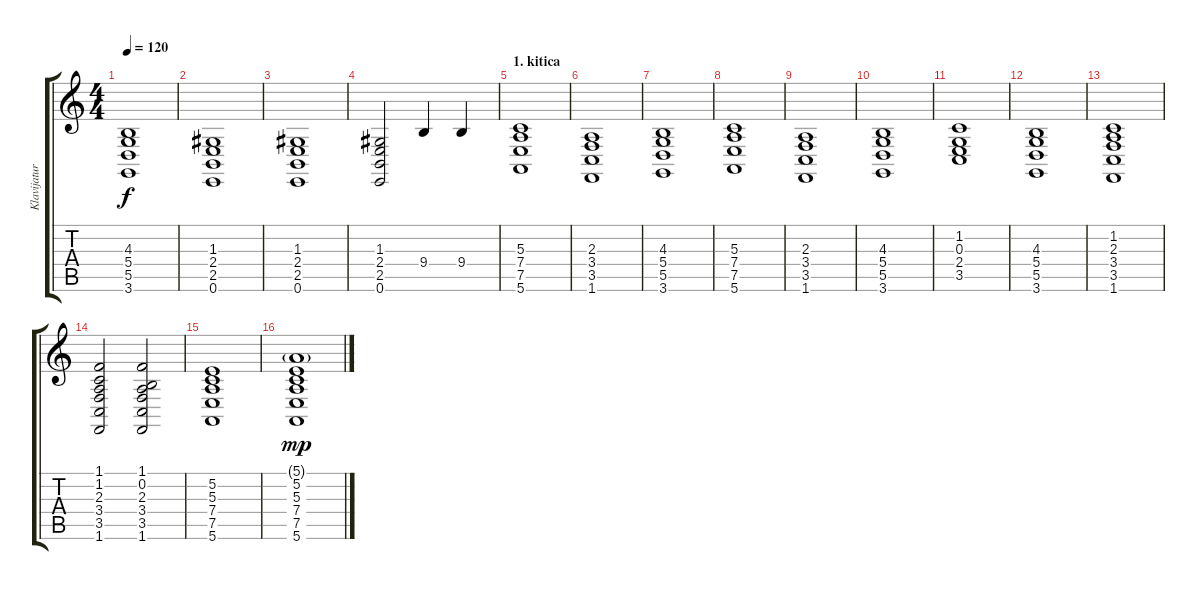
\track ("Klavijature 2" "Klavijatur") {instrument drawbarorgan}
\staff {score tabs}
\tuning (E4 B3 G3 D3 A2 E2) {hide}
\ts (4 4)
\tempo 120
\clef g2
\ks c
(4.3 5.4 5.5 3.6).1{dy f} |
(1.3 2.4 2.5 0.6).1 |
(1.3 2.4 2.5 0.6).1 |
(1.3 2.4 2.5 0.6).2 9.4.4 9.4.4 |
\section ("" "1. kitica")
(5.3 7.4 7.5 5.6).1 |
(2.3 3.4 3.5 1.6).1 |
(4.3 5.4 5.5 3.6).1 |
(5.3 7.4 7.5 5.6).1 |
(2.3 3.4 3.5 1.6).1 |
(4.3 5.4 5.5 3.6).1 |
(1.2 0.3 2.4 3.5).1 |
(4.3 5.4 5.5 3.6).1 |
(1.2 2.3 3.4 3.5 1.6).1 |
(1.1 1.2 2.3 3.4 3.5 1.6).2 (1.1 0.2 2.3 3.4 3.5 1.6).2 |
(5.2 5.3 7.4 7.5 5.6).1 |
(5.1{g} 5.2 5.3 7.4 7.5 5.6).1{dy mp}
